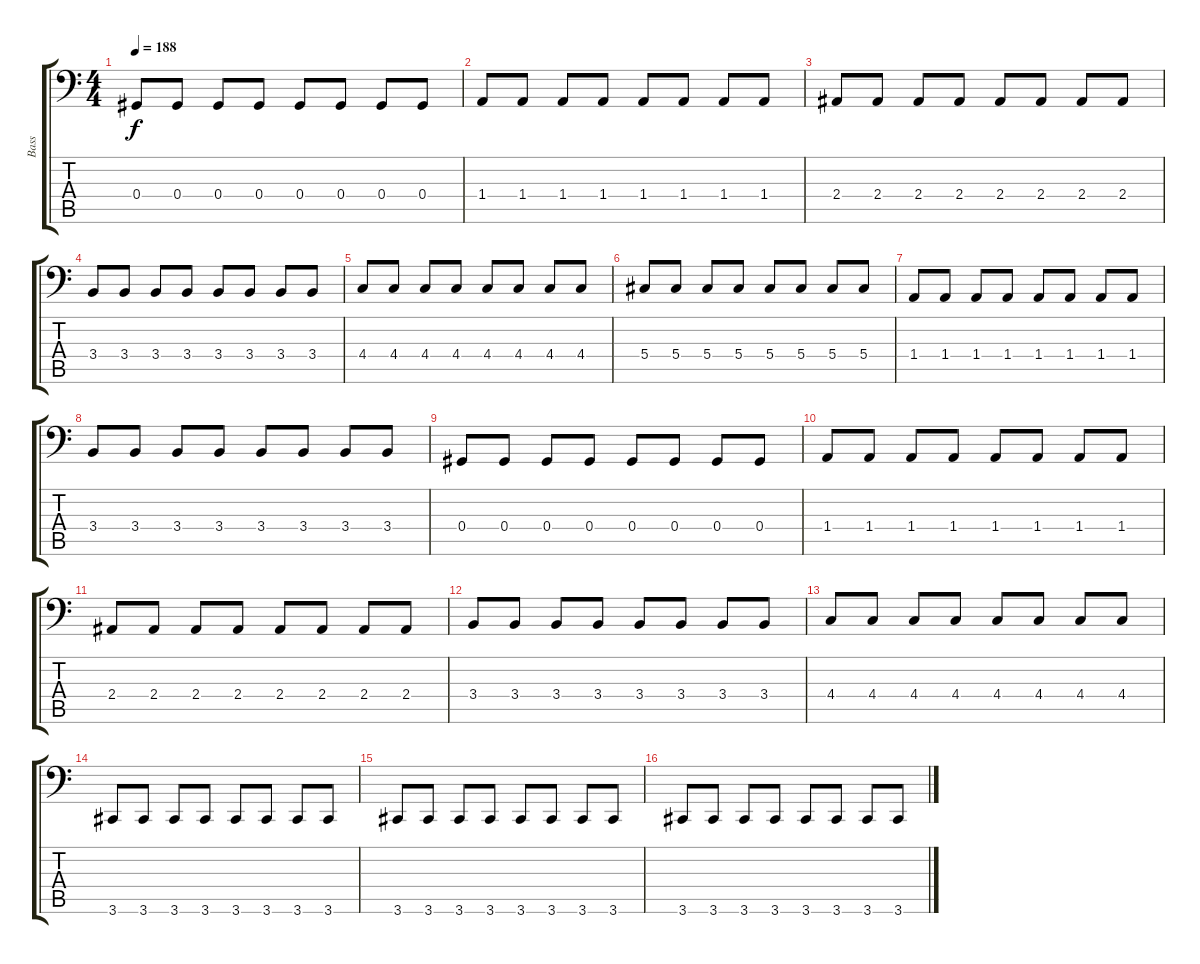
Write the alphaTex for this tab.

\track ("Bass" "Bass") {instrument slapbass2}
\staff {score tabs}
\tuning (B2 Gb2 Db2 Ab1 Eb1 Bb0) {hide}
\ts (4 4)
\tempo 188
\clef f4
\ks c
0.4.8{dy f} 0.4.8 0.4.8 0.4.8 0.4.8 0.4.8 0.4.8 0.4.8 |
1.4.8 1.4.8 1.4.8 1.4.8 1.4.8 1.4.8 1.4.8 1.4.8 |
2.4.8 2.4.8 2.4.8 2.4.8 2.4.8 2.4.8 2.4.8 2.4.8 |
3.4.8 3.4.8 3.4.8 3.4.8 3.4.8 3.4.8 3.4.8 3.4.8 |
4.4.8 4.4.8 4.4.8 4.4.8 4.4.8 4.4.8 4.4.8 4.4.8 |
5.4.8 5.4.8 5.4.8 5.4.8 5.4.8 5.4.8 5.4.8 5.4.8 |
1.4.8 1.4.8 1.4.8 1.4.8 1.4.8 1.4.8 1.4.8 1.4.8 |
3.4.8 3.4.8 3.4.8 3.4.8 3.4.8 3.4.8 3.4.8 3.4.8 |
0.4.8 0.4.8 0.4.8 0.4.8 0.4.8 0.4.8 0.4.8 0.4.8 |
1.4.8 1.4.8 1.4.8 1.4.8 1.4.8 1.4.8 1.4.8 1.4.8 |
2.4.8 2.4.8 2.4.8 2.4.8 2.4.8 2.4.8 2.4.8 2.4.8 |
3.4.8 3.4.8 3.4.8 3.4.8 3.4.8 3.4.8 3.4.8 3.4.8 |
4.4.8 4.4.8 4.4.8 4.4.8 4.4.8 4.4.8 4.4.8 4.4.8 |
3.6.8 3.6.8 3.6.8 3.6.8 3.6.8 3.6.8 3.6.8 3.6.8 |
3.6.8 3.6.8 3.6.8 3.6.8 3.6.8 3.6.8 3.6.8 3.6.8 |
3.6.8 3.6.8 3.6.8 3.6.8 3.6.8 3.6.8 3.6.8 3.6.8
